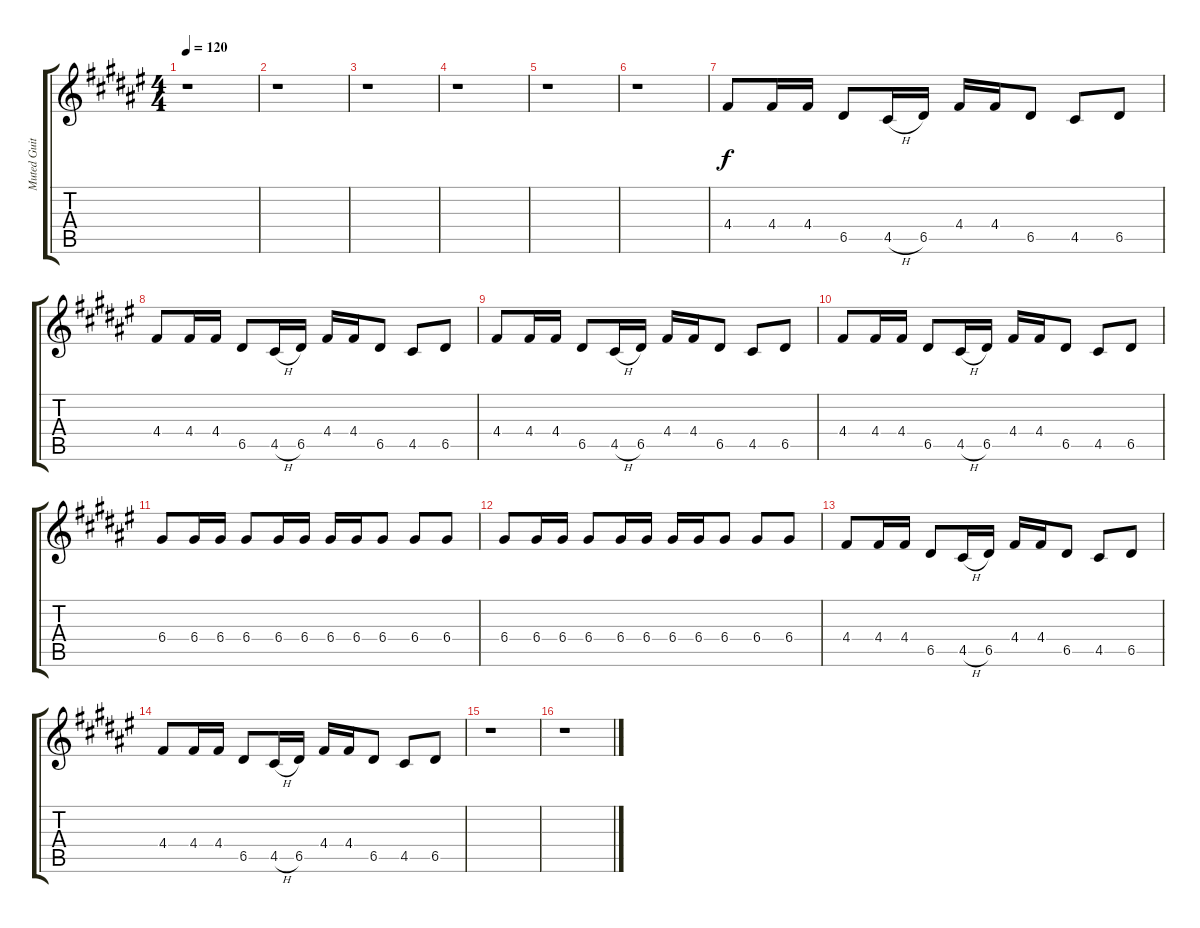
\track ("Muted Guitar" "Muted Guit") {instrument electricguitarmuted}
\staff {score tabs}
\tuning (E4 B3 G3 D3 A2 E2) {hide}
\ts (4 4)
\tempo 120
\clef g2
\ks f#
r.1{dy f} |
r.1 |
r.1 |
r.1 |
r.1 |
r.1 |
4.4.8 4.4.16 4.4.16 6.5.8 4.5{h}.16 6.5.16 4.4.16 4.4.16 6.5.8 4.5.8 6.5.8 |
4.4.8 4.4.16 4.4.16 6.5.8 4.5{h}.16 6.5.16 4.4.16 4.4.16 6.5.8 4.5.8 6.5.8 |
4.4.8 4.4.16 4.4.16 6.5.8 4.5{h}.16 6.5.16 4.4.16 4.4.16 6.5.8 4.5.8 6.5.8 |
4.4.8 4.4.16 4.4.16 6.5.8 4.5{h}.16 6.5.16 4.4.16 4.4.16 6.5.8 4.5.8 6.5.8 |
6.4.8 6.4.16 6.4.16 6.4.8 6.4.16 6.4.16 6.4.16 6.4.16 6.4.8 6.4.8 6.4.8 |
6.4.8 6.4.16 6.4.16 6.4.8 6.4.16 6.4.16 6.4.16 6.4.16 6.4.8 6.4.8 6.4.8 |
4.4.8 4.4.16 4.4.16 6.5.8 4.5{h}.16 6.5.16 4.4.16 4.4.16 6.5.8 4.5.8 6.5.8 |
4.4.8 4.4.16 4.4.16 6.5.8 4.5{h}.16 6.5.16 4.4.16 4.4.16 6.5.8 4.5.8 6.5.8 |
r.1 |
r.1
